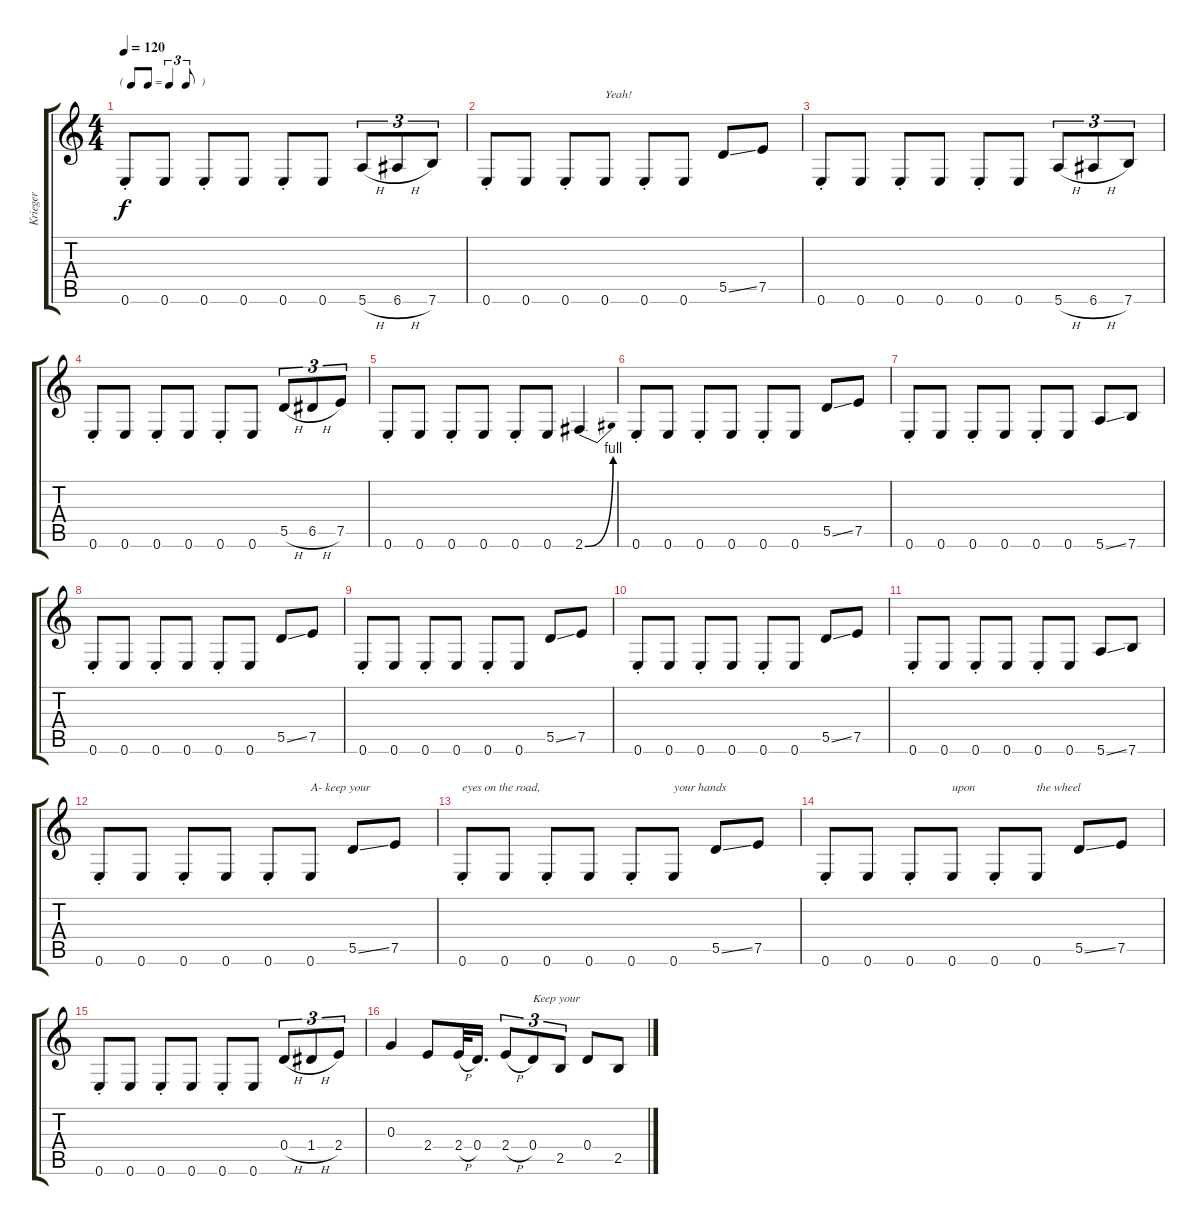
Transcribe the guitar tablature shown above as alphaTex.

\track ("Krieger" "Krieger") {instrument overdrivenguitar}
\staff {score tabs}
\tuning (E4 B3 G3 D3 A2 E2) {hide}
\ts (4 4)
\tf triplet8th
\tempo 120
\clef g2
\ks c
0.6{st}.8{dy f instrument overdrivenguitar} 0.6.8 0.6{st}.8 0.6.8 0.6{st}.8 0.6.8 5.6{h}.8{tu (3 2)} 6.6{h}.8{tu (3 2)} 7.6.8{tu (3 2)} |
0.6{st}.8 0.6.8 0.6{st}.8 0.6.8{txt "Yeah!"} 0.6{st}.8 0.6.8 5.5{ss}.8 7.5.8 |
0.6{st}.8 0.6.8 0.6{st}.8 0.6.8 0.6{st}.8 0.6.8 5.6{h}.8{tu (3 2)} 6.6{h}.8{tu (3 2)} 7.6.8{tu (3 2)} |
0.6{st}.8 0.6.8 0.6{st}.8 0.6.8 0.6{st}.8 0.6.8 5.5{h}.8{tu (3 2)} 6.5{h}.8{tu (3 2)} 7.5.8{tu (3 2)} |
0.6{st}.8 0.6.8 0.6{st}.8 0.6.8 0.6{st}.8 0.6.8 2.6{be (bend 0 0 60 4)}.4 |
0.6{st}.8 0.6.8 0.6{st}.8 0.6.8 0.6{st}.8 0.6.8 5.5{ss}.8 7.5.8 |
0.6{st}.8 0.6.8 0.6{st}.8 0.6.8 0.6{st}.8 0.6.8 5.6{ss}.8 7.6.8 |
0.6{st}.8 0.6.8 0.6{st}.8 0.6.8 0.6{st}.8 0.6.8 5.5{ss}.8 7.5.8 |
0.6{st}.8 0.6.8 0.6{st}.8 0.6.8 0.6{st}.8 0.6.8 5.5{ss}.8 7.5.8 |
0.6{st}.8 0.6.8 0.6{st}.8 0.6.8 0.6{st}.8 0.6.8 5.5{ss}.8 7.5.8 |
0.6{st}.8 0.6.8 0.6{st}.8 0.6.8 0.6{st}.8 0.6.8 5.6{ss}.8 7.6.8 |
0.6{st}.8 0.6.8 0.6{st}.8 0.6.8 0.6{st}.8 0.6.8{txt "A- keep your"} 5.5{ss}.8 7.5.8 |
0.6{st}.8{txt "eyes on the road,"} 0.6.8 0.6{st}.8 0.6.8 0.6{st}.8 0.6.8{txt "your hands"} 5.5{ss}.8 7.5.8 |
0.6{st}.8 0.6.8 0.6{st}.8 0.6.8{txt "upon "} 0.6{st}.8 0.6.8{txt "the wheel"} 5.5{ss}.8 7.5.8 |
0.6{st}.8 0.6.8 0.6{st}.8 0.6.8 0.6{st}.8 0.6.8 0.4{h}.8{tu (3 2)} 1.4{h}.8{tu (3 2)} 2.4.8{tu (3 2)} |
0.3.4 2.4.8 2.4{h}.32 0.4.16{d} 2.4{h}.8{tu (3 2)} 0.4.8{tu (3 2) txt "Keep your"} 2.5.8{tu (3 2)} 0.4.8 2.5.8
